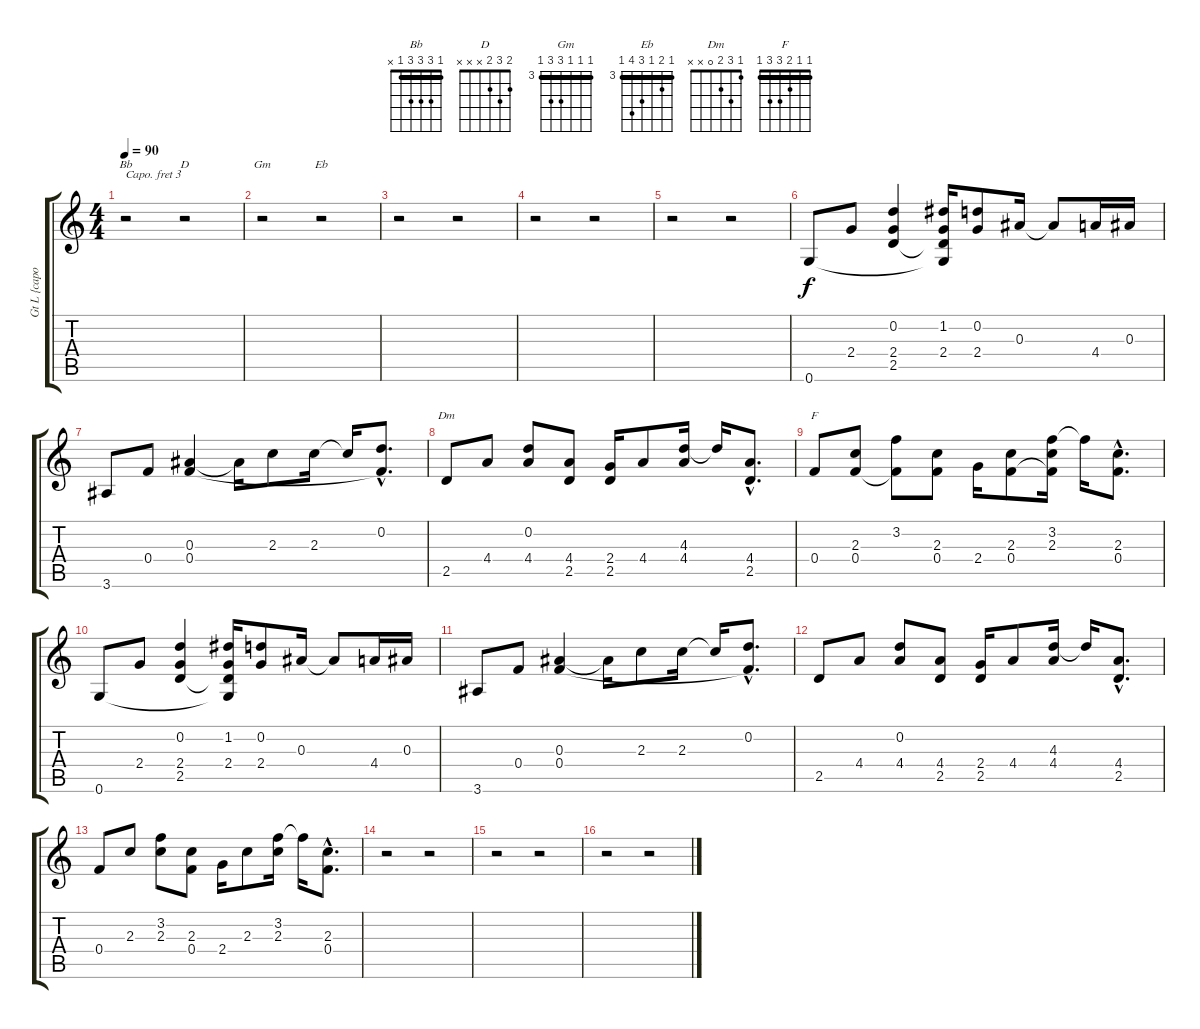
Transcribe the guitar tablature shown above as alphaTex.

\track ("Gt L {capo 3}" "Gt L {capo") {instrument electricguitarjazz}
\staff {score tabs}
\capo 3
\tuning (E4 B3 G3 D3 A2 E2) {hide}
\chord ("Bb" 1 3 3 3 1 x) {barre 1}
\chord ("D" 2 3 2 x x x)
\chord ("Gm" 3 3 3 5 5 3) {firstfret 3 barre 3}
\chord ("Eb" 3 4 3 5 6 3) {firstfret 3 barre 3}
\chord ("Dm" 1 3 2 0 x x)
\chord ("F" 1 1 2 3 3 1) {barre 1}
\ts (4 4)
\tempo 90
\clef g2
\ks c
r.2{ch "Bb" dy f} r.2{ch "D"} |
r.2{ch "Gm"} r.2{ch "Eb"} |
r.2 r.2 |
r.2 r.2 |
r.2 r.2 |
0.6.8 2.4.8 (0.2 2.4 2.5).4 (1.2 2.4 2.5{t} 0.6{t}).16 (0.2 2.4).8 0.3.16 0.3{t}.8 4.4.16 0.3.16 |
3.6.8 0.4.8 (0.3 0.4).4 0.3{t}.16 2.3.8 2.3.16 2.3{t}.16 (0.2{hac} 0.4{hac t}).8{d} |
2.5.8{ch "Dm"} 4.4.8 (0.2 4.4).8 (4.4 2.5).8 (2.4 2.5).16 4.4.8 (4.3 4.4).16 4.3{t}.16 (4.4{hac} 2.5{hac}).8{d} |
0.4.8{ch "F"} (2.3 0.4).8 (3.2 0.4{t}).8 (2.3 0.4).8 2.4.16 (2.3 0.4).8 (3.2 2.3 0.4{t}).16 3.2{t}.16 (2.3{hac} 0.4{hac}).8{d} |
0.6.8 2.4.8 (0.2 2.4 2.5).4 (1.2 2.4 2.5{t} 0.6{t}).16 (0.2 2.4).8 0.3.16 0.3{t}.8 4.4.16 0.3.16 |
3.6.8 0.4.8 (0.3 0.4).4 0.3{t}.16 2.3.8 2.3.16 2.3{t}.16 (0.2{hac} 0.4{hac t}).8{d} |
2.5.8 4.4.8 (0.2 4.4).8 (4.4 2.5).8 (2.4 2.5).16 4.4.8 (4.3 4.4).16 4.3{t}.16 (4.4{hac} 2.5{hac}).8{d} |
0.4.8 2.3.8 (3.2 2.3).8 (2.3 0.4).8 2.4.16 2.3.8 (3.2 2.3).16 3.2{t}.16 (2.3{hac} 0.4{hac}).8{d} |
r.2 r.2 |
r.2 r.2 |
r.2 r.2
